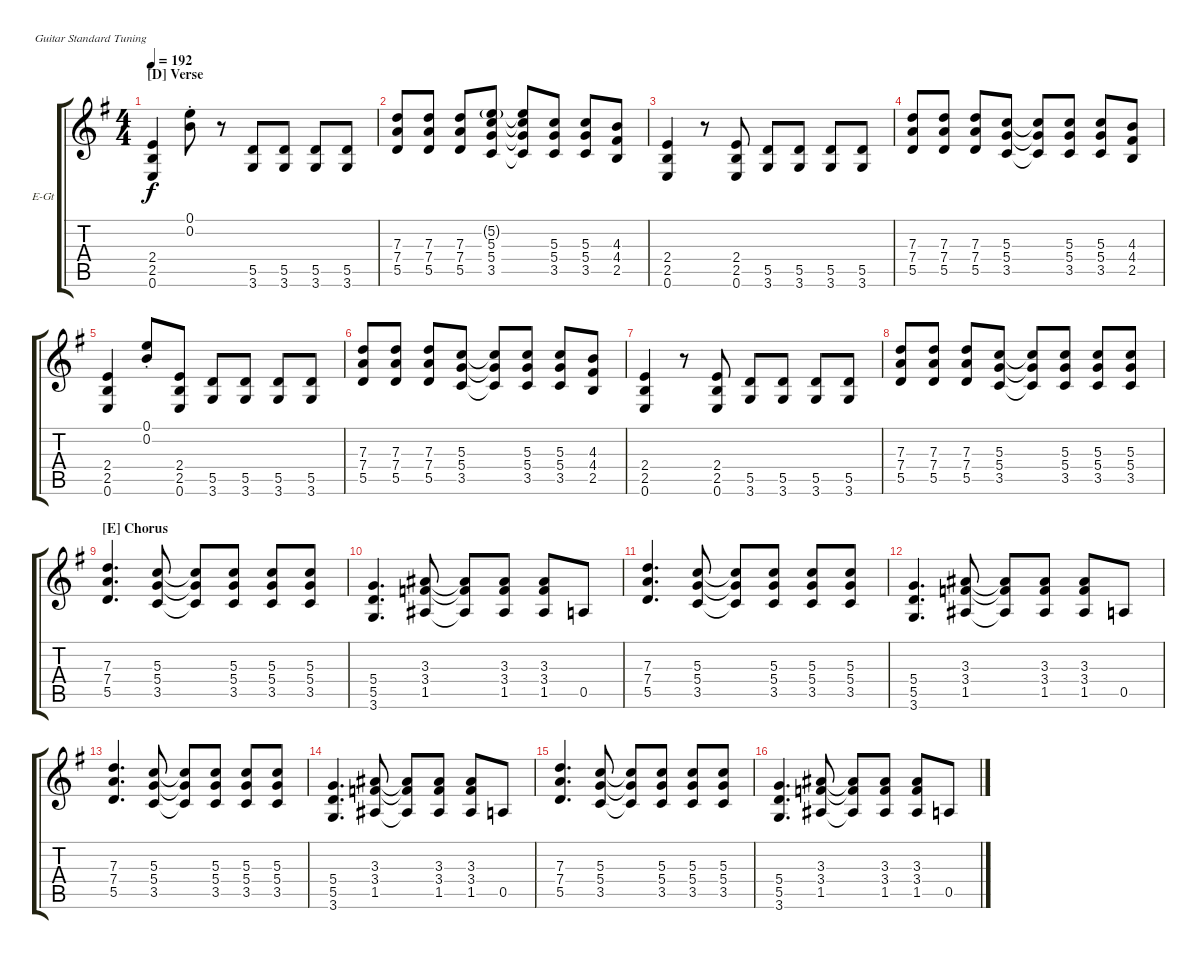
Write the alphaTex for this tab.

\defaultSystemsLayout 4
\bracketExtendMode groupsimilarinstruments
\firstSystemTrackNameOrientation horizontal
\otherSystemsTrackNameOrientation horizontal
\track ("Electric Guitar" "E-Gt") {instrument distortionguitar}
\staff {score tabs}
\tuning (E4 B3 G3 D3 A2 E2)
\ts (4 4)
\section ("D" "Verse")
\tempo 192
\clef g2
\scale
1.05549
\ks g
(0.6 2.5 2.4).4{dy f} (0.1 0.2{st}).8 r.8 (3.6 5.5).8 (3.6 5.5).8 (3.6 5.5).8 (3.6 5.5).8 |
\scale
0.944515 (5.5 7.4 7.3).8 (5.5 7.4 7.3).8 (5.5 7.4 7.3).8 (3.5 5.4 5.3 5.2{g}).8 (3.5{t} 5.4{t} 5.3{t} 5.2{t}).8 (5.4 5.3 3.5).8 (3.5 5.4 5.3).8 (2.5 4.4 4.3).8 |
\scale
1.05549 (0.6 2.5 2.4).4 r.8 (0.6 2.5 2.4).8 (3.6 5.5).8 (3.6 5.5).8 (3.6 5.5).8 (3.6 5.5).8 |
\scale
0.944515 (5.5 7.4 7.3).8 (5.5 7.4 7.3).8 (5.5 7.4 7.3).8 (5.4 5.3 3.5).8 (3.5{t} 5.4{t} 5.3{t}).8 (5.4 5.3 3.5).8 (3.5 5.4 5.3).8 (2.5 4.4 4.3).8 |
\scale
1.05549 (0.6 2.5 2.4).4 (0.1 0.2{st}).8 (0.6 2.5 2.4).8 (3.6 5.5).8 (3.6 5.5).8 (3.6 5.5).8 (3.6 5.5).8 |
\scale
0.944515 (5.5 7.4 7.3).8 (5.5 7.4 7.3).8 (5.5 7.4 7.3).8 (5.4 5.3 3.5).8 (3.5{t} 5.4{t} 5.3{t}).8 (5.4 5.3 3.5).8 (3.5 5.4 5.3).8 (2.5 4.4 4.3).8 |
\scale
1.05549 (0.6 2.5 2.4).4 r.8 (0.6 2.5 2.4).8 (3.6 5.5).8 (3.6 5.5).8 (3.6 5.5).8 (3.6 5.5).8 |
\scale
0.944515 (5.5 7.4 7.3).8 (5.5 7.4 7.3).8 (5.5 7.4 7.3).8 (5.4 5.3 3.5).8 (3.5{t} 5.4{t} 5.3{t}).8 (5.4 5.3 3.5).8 (3.5 5.4 5.3).8 (3.5 5.4 5.3).8 |
\section ("E" "Chorus")
\scale
1.05549 (5.5 7.4 7.3).4{d} (3.5 5.4 5.3).8 (3.5{t} 5.4{t} 5.3{t}).8 (3.5 5.4 5.3).8 (3.5 5.4 5.3).8 (3.5 5.4 5.3).8 |
\scale
0.944515 (3.6 5.5 5.4).4{d} (1.5 3.4 3.3).8 (3.4{t} 3.3{t} 1.5{t}).8 (1.5 3.4 3.3).8 (1.5 3.4 3.3).8 0.5.8 |
\scale
1.05549 (5.5 7.4 7.3).4{d} (3.5 5.4 5.3).8 (3.5{t} 5.4{t} 5.3{t}).8 (3.5 5.4 5.3).8 (3.5 5.4 5.3).8 (3.5 5.4 5.3).8 |
\scale
0.944515 (3.6 5.5 5.4).4{d} (1.5 3.4 3.3).8 (3.4{t} 3.3{t} 1.5{t}).8 (1.5 3.4 3.3).8 (1.5 3.4 3.3).8 0.5.8 |
\scale
1.05549 (5.5 7.4 7.3).4{d} (3.5 5.4 5.3).8 (3.5{t} 5.4{t} 5.3{t}).8 (3.5 5.4 5.3).8 (3.5 5.4 5.3).8 (3.5 5.4 5.3).8 |
\scale
0.944515 (3.6 5.5 5.4).4{d} (1.5 3.4 3.3).8 (3.4{t} 3.3{t} 1.5{t}).8 (1.5 3.4 3.3).8 (1.5 3.4 3.3).8 0.5.8 |
\scale
1.05549 (5.5 7.4 7.3).4{d} (3.5 5.4 5.3).8 (3.5{t} 5.4{t} 5.3{t}).8 (3.5 5.4 5.3).8 (3.5 5.4 5.3).8 (3.5 5.4 5.3).8 |
\scale
0.944515 (3.6 5.5 5.4).4{d} (1.5 3.4 3.3).8 (3.4{t} 3.3{t} 1.5{t}).8 (1.5 3.4 3.3).8 (1.5 3.4 3.3).8 0.5.8
